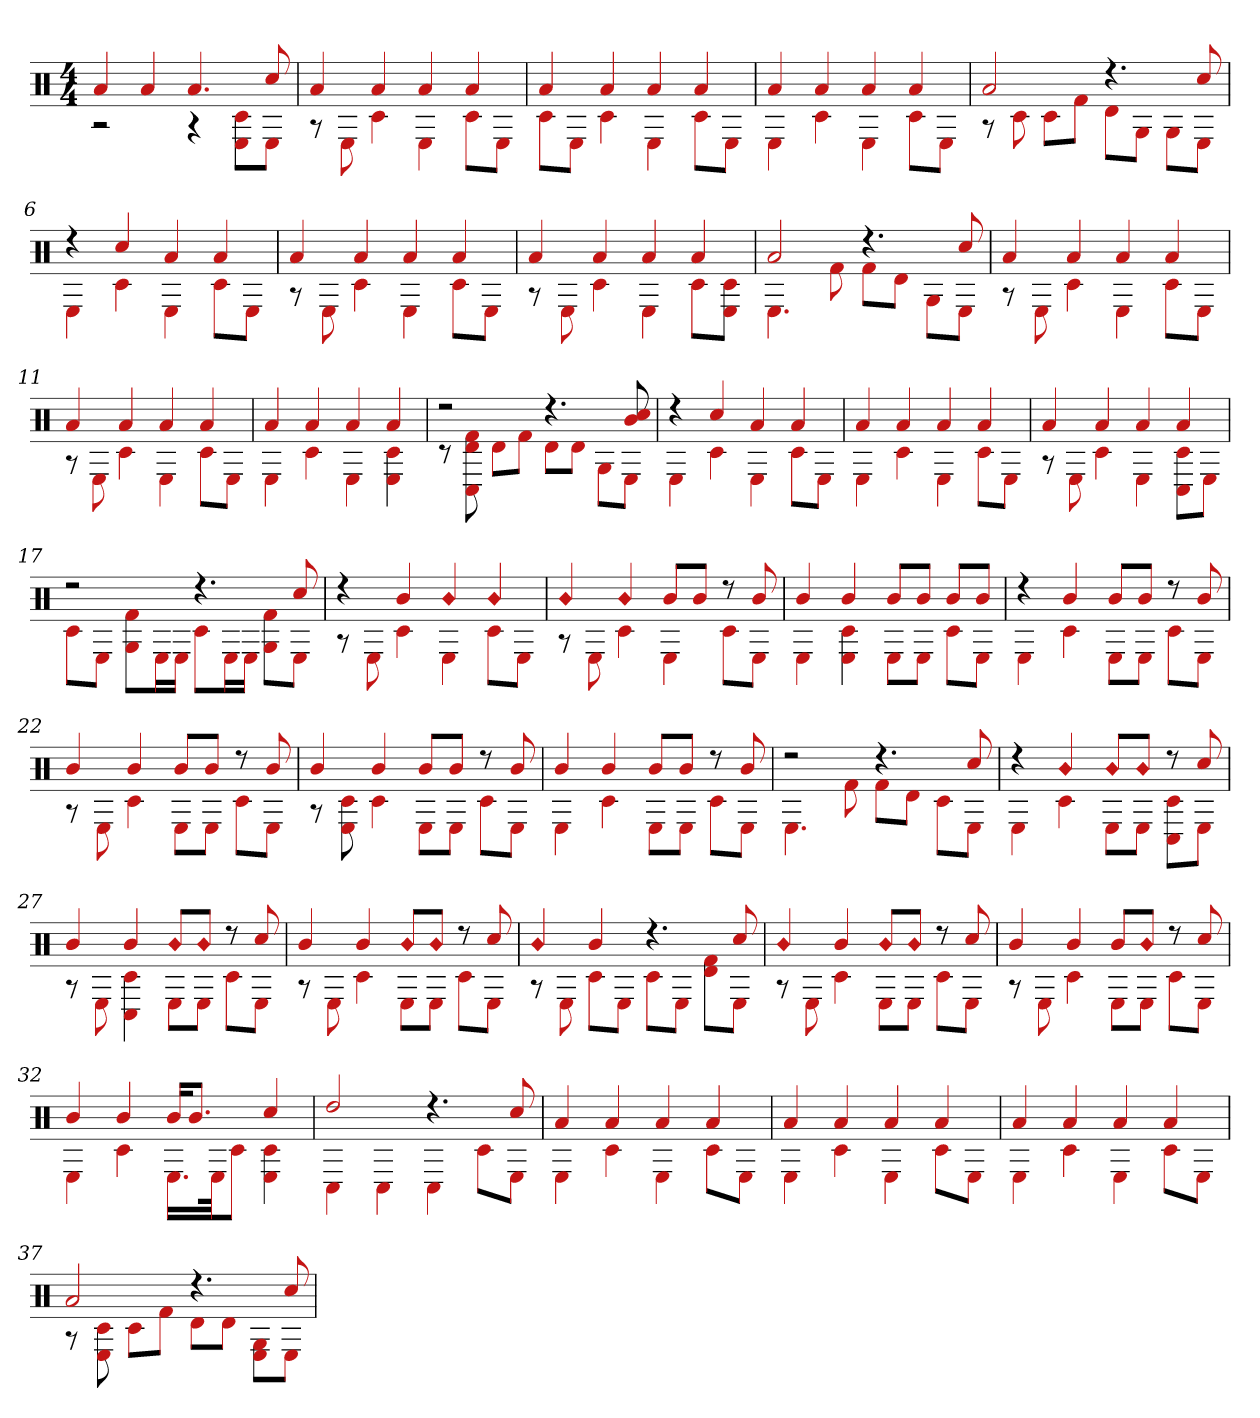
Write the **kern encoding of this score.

**kern
*part1
*staff1
*clefX
*k[]
*M4/4
=1
*^
4a	2r
4a	.
4.a	4r
.	8c# 8EL
8cc#	8EJ
=2	=2
4a	8r
.	8E
4a	4c#
4a	4E
4a	8c#L
.	8EJ
=3	=3
4a	8c#L
.	8EJ
4a	4c#
4a	4E
4a	8c#L
.	8EJ
=4	=4
4a	4E
4a	4c#
4a	4E
4a	8c#L
.	8EJ
=5	=5
2a	8r
.	8c#
.	8c#L
.	8f#J
4.r	8dL
.	8GJ
.	8GL
8cc#	8EJ
=6	=6
4r	4E
4cc#	4c#
4a	4E
4a	8c#L
.	8EJ
=7	=7
4a	8r
.	8E
4a	4c#
4a	4E
4a	8c#L
.	8EJ
=8	=8
4a	8r
.	8E
4a	4c#
4a	4E
4a	8c#L
.	8E 8c#J
=9	=9
2a	4.E
.	8f#
4.r	8f#L
.	8dJ
.	8GL
8cc#	8EJ
=10	=10
4a	8r
.	8E
4a	4c#
4a	4E
4a	8c#L
.	8EJ
=11	=11
4a	8r
.	8E
4a	4c#
4a	4E
4a	8c#L
.	8EJ
=12	=12
4a	4E
4a	4c#
4a	4E
4a	4c# 4E
=13	=13
2r	8r
.	8d 8f# 8C#
.	8dL
.	8f#J
4.r	8dL
.	8dJ
.	8GL
8cc# 8b	8EJ
=14	=14
4r	4E
4cc#	4c#
4a	4E
4a	8c#L
.	8EJ
=15	=15
4a	4E
4a	4c#
4a	4E
4a	8c#L
.	8EJ
=16	=16
4a	8r
.	8E
4a	4c#
4a	4E
4a	8c# 8C#L
.	8EJ
=17	=17
2r	8c#L
.	8EJ
.	8G 8f#L
.	16EL
.	16EJJ
4.r	8c#L
.	16EL
.	16EJJ
.	8G 8f#L
8cc#	8EJ
=18	=18
4r	8r
.	8E
4b	4c#
!LO:N:head=diamond	!
4b	4E
!LO:N:head=diamond	!
4b	8c#L
.	8EJ
=19	=19
!LO:N:head=diamond	!
4b	8r
.	8E
!LO:N:head=diamond	!
4b	4c#
8bL	4E
8bJ	.
8r	8c#L
8b	8EJ
=20	=20
4b	4E
4b	4E 4c#
8bL	8EL
8bJ	8EJ
8bL	8c#L
8bJ	8EJ
=21	=21
4r	4E
4b	4c#
8bL	8EL
8bJ	8EJ
8r	8c#L
8b	8EJ
=22	=22
4b	8r
.	8E
4b	4c#
8bL	8EL
8bJ	8EJ
8r	8c#L
8b	8EJ
=23	=23
4b	8r
.	8E 8c#
4b	4c#
8bL	8EL
8bJ	8EJ
8r	8c#L
8b	8EJ
=24	=24
4b	4E
4b	4c#
8bL	8EL
8bJ	8EJ
8r	8c#L
8b	8EJ
=25	=25
2r	4.E
.	8f#
4.r	8f#L
.	8dJ
.	8c#L
8cc#	8EJ
=26	=26
4r	4E
!LO:N:head=diamond	!
4b	4c#
!LO:N:head=diamond	!
8bL	8EL
!LO:N:head=diamond	!
8bJ	8EJ
8r	8C# 8c#L
8cc#	8EJ
=27	=27
4b	8r
.	8E
4b	4C# 4c#
!LO:N:head=diamond	!
8bL	8EL
!LO:N:head=diamond	!
8bJ	8EJ
8r	8c#L
8cc#	8EJ
=28	=28
4b	8r
.	8E
4b	4c#
!LO:N:head=diamond	!
8bL	8EL
!LO:N:head=diamond	!
8bJ	8EJ
8r	8c#L
8cc#	8EJ
=29	=29
!LO:N:head=diamond	!
4b	8r
.	8E
4b	8c#L
.	8EJ
4.r	8c#L
.	8EJ
.	8d 8f#L
8cc#	8EJ
=30	=30
!LO:N:head=diamond	!
4b	8r
.	8E
4b	4c#
!LO:N:head=diamond	!
8bL	8EL
!LO:N:head=diamond	!
8bJ	8EJ
8r	8c#L
8cc#	8EJ
=31	=31
4b	8r
.	8E
4b	4c#
8bL	8EL
!LO:N:head=diamond	!
8bJ	8EJ
8r	8c#L
8cc#	8EJ
=32	=32
4b	4E
4b	4c#
16bKL	16.ELL
8.bJ	.
.	32EJk
.	8c#J
4cc#	4c# 4E
=33	=33
2dd	4C#
.	4C#
4.r	4C#
.	8c#L
8cc#	8EJ
=34	=34
4a	4E
4a	4c#
4a	4E
4a	8c#L
.	8EJ
=35	=35
4a	4E
4a	4c#
4a	4E
4a	8c#L
.	8EJ
=36	=36
4a	4E
4a	4c#
4a	4E
4a	8c#L
.	8EJ
=37	=37
2a	8r
.	8E 8c#
.	8c#L
.	8f#J
4.r	8dL
.	8dJ
.	8E 8GL
8cc#	8EJ
*v	*v
=
*-
